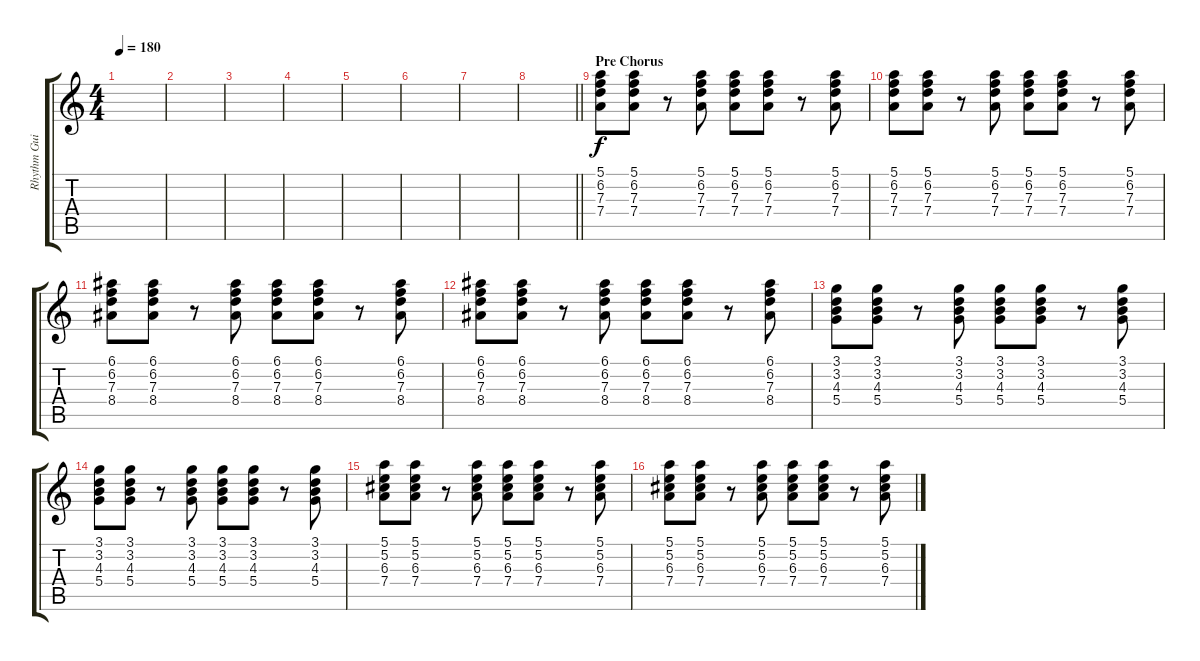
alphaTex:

\track ("Rhythm Guitar" "Rhythm Gui") {instrument overdrivenguitar}
\staff {score tabs}
\tuning (E4 B3 G3 D3 A2 D2) {hide}
\ts (4 4)
\tempo 180
\clef g2
\ks c
|
|
|
|
|
|
|
\barLineRight lightlight
|
\section ("" "Pre Chorus")
(5.1 6.2 7.3 7.4).8 (5.1 6.2 7.3 7.4).8 r.8 (5.1 6.2 7.3 7.4).8 (5.1 6.2 7.3 7.4).8 (5.1 6.2 7.3 7.4).8 r.8 (5.1 6.2 7.3 7.4).8 |
(5.1 6.2 7.3 7.4).8 (5.1 6.2 7.3 7.4).8 r.8 (5.1 6.2 7.3 7.4).8 (5.1 6.2 7.3 7.4).8 (5.1 6.2 7.3 7.4).8 r.8 (5.1 6.2 7.3 7.4).8 |
(6.1 6.2 7.3 8.4).8 (6.1 6.2 7.3 8.4).8 r.8 (6.1 6.2 7.3 8.4).8 (6.1 6.2 7.3 8.4).8 (6.1 6.2 7.3 8.4).8 r.8 (6.1 6.2 7.3 8.4).8 |
(6.1 6.2 7.3 8.4).8 (6.1 6.2 7.3 8.4).8 r.8 (6.1 6.2 7.3 8.4).8 (6.1 6.2 7.3 8.4).8 (6.1 6.2 7.3 8.4).8 r.8 (6.1 6.2 7.3 8.4).8 |
(3.1 3.2 4.3 5.4).8 (3.1 3.2 4.3 5.4).8 r.8 (3.1 3.2 4.3 5.4).8 (3.1 3.2 4.3 5.4).8 (3.1 3.2 4.3 5.4).8 r.8 (3.1 3.2 4.3 5.4).8 |
(3.1 3.2 4.3 5.4).8 (3.1 3.2 4.3 5.4).8 r.8 (3.1 3.2 4.3 5.4).8 (3.1 3.2 4.3 5.4).8 (3.1 3.2 4.3 5.4).8 r.8 (3.1 3.2 4.3 5.4).8 |
(5.1 5.2 6.3 7.4).8 (5.1 5.2 6.3 7.4).8 r.8 (5.1 5.2 6.3 7.4).8 (5.1 5.2 6.3 7.4).8 (5.1 5.2 6.3 7.4).8 r.8 (5.1 5.2 6.3 7.4).8 |
(5.1 5.2 6.3 7.4).8 (5.1 5.2 6.3 7.4).8 r.8 (5.1 5.2 6.3 7.4).8 (5.1 5.2 6.3 7.4).8 (5.1 5.2 6.3 7.4).8 r.8 (5.1 5.2 6.3 7.4).8
